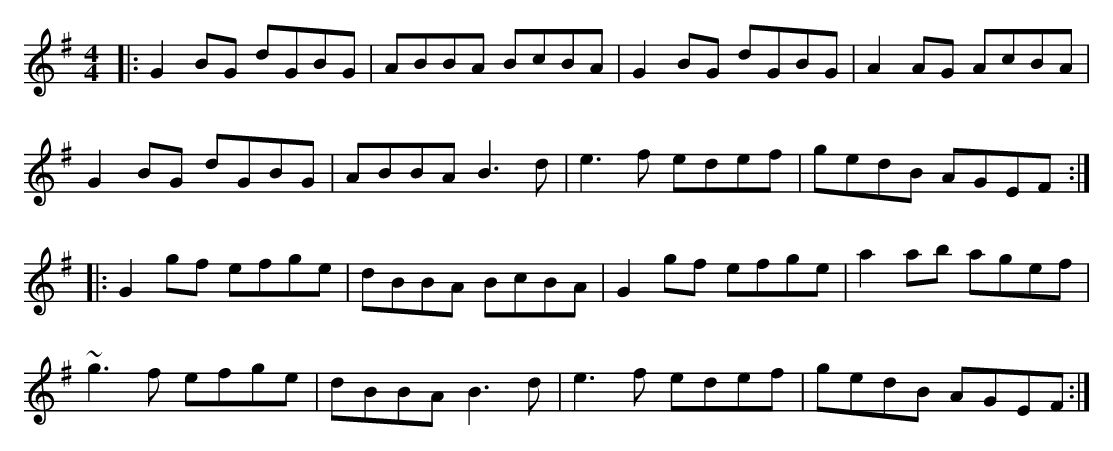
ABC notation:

X:1
M:4/4
K:G
|:G2BG dGBG|ABBA BcBA|G2BG dGBG|A2AG AcBA|
G2 BG dGBG|ABBA B3d|e3f edef|gedB AGEF:|
|:G2 gf efge|dBBA BcBA|G2gf efge|a2ab agef|
~g3f efge|dBBA B3 d|e3f edef|gedB AGEF:|
